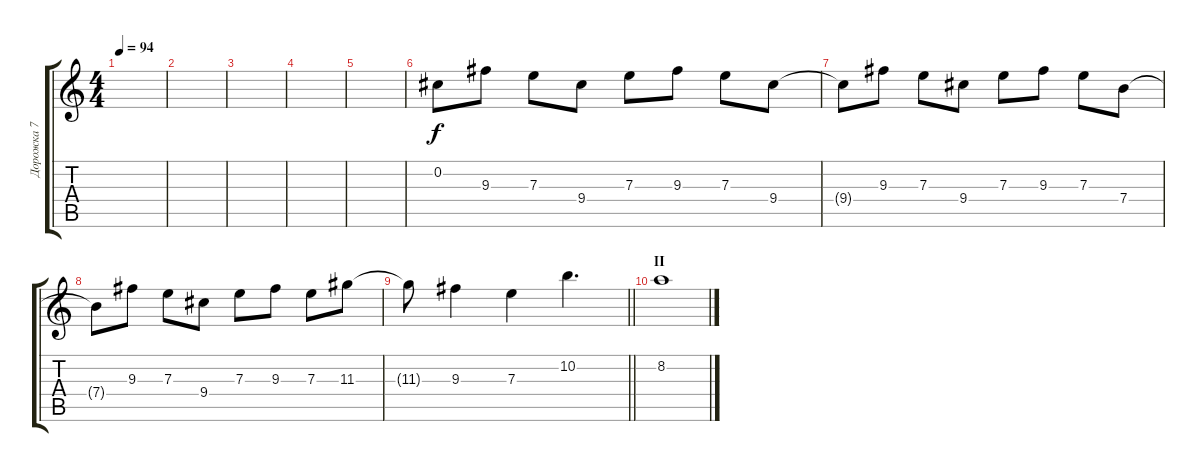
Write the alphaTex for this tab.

\track ("Дорожка 7" "Дорожка 7") {instrument overdrivenguitar}
\staff {score tabs}
\tuning (Gb4 Db4 A3 E3 B2 Gb2) {hide}
\ts (4 4)
\tempo 94
\clef g2
\ks c
|
|
|
|
|
0.2.8 9.3.8 7.3.8 9.4.8 7.3.8 9.3.8 7.3.8 9.4.8 |
9.4{t}.8 9.3.8 7.3.8 9.4.8 7.3.8 9.3.8 7.3.8 7.4.8 |
7.4{t}.8 9.3.8 7.3.8 9.4.8 7.3.8 9.3.8 7.3.8 11.3.8 |
\barLineRight lightlight
11.3{t}.8 9.3.4 7.3.4 10.2.4{d} |
\section ("" "II")
8.2.1
